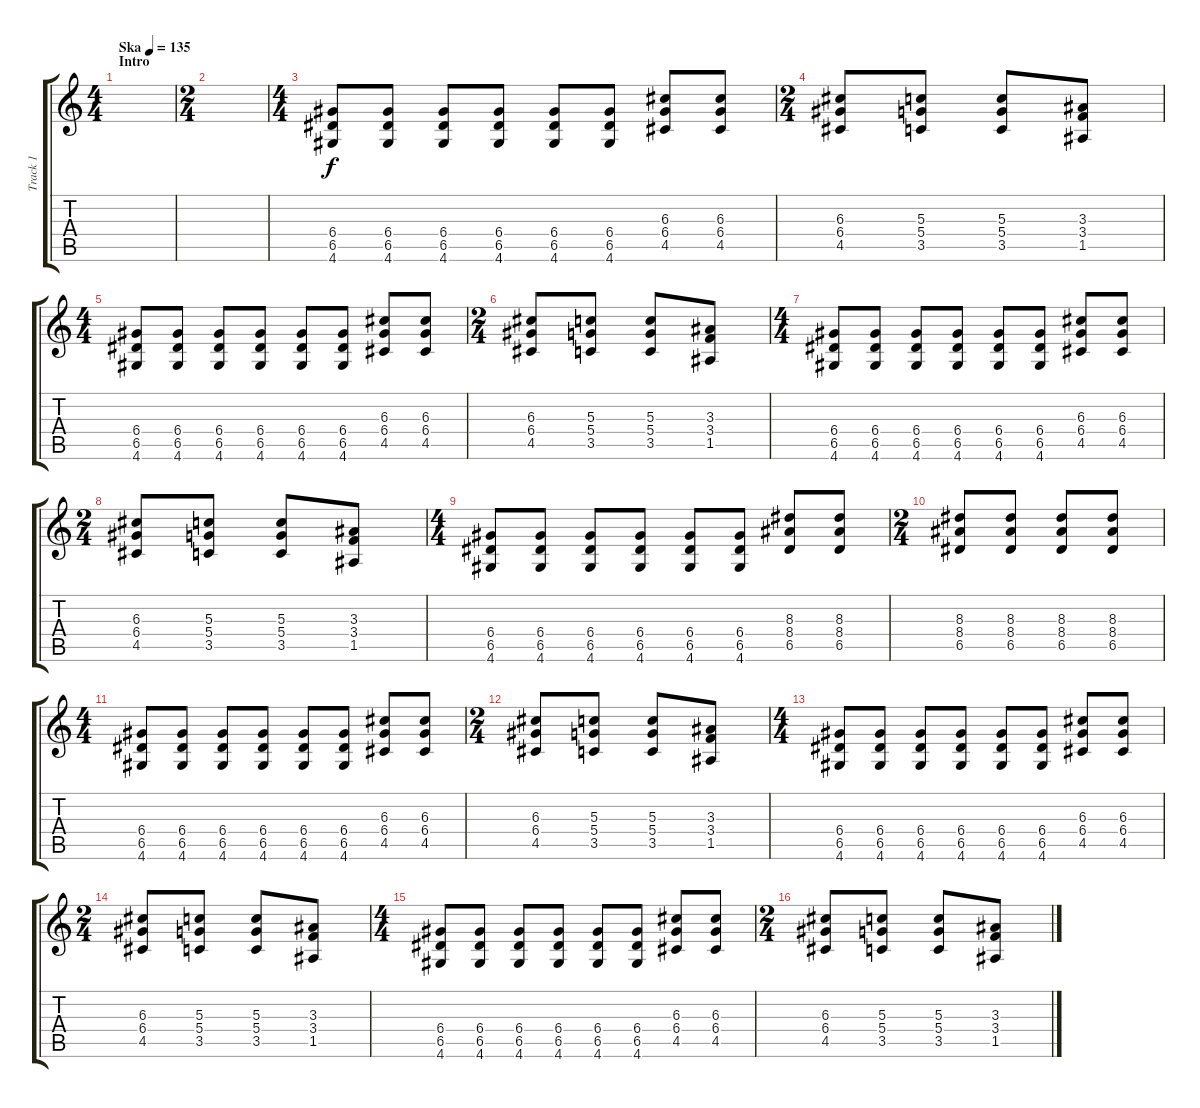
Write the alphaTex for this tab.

\track ("Track 1" "Track 1") {instrument distortionguitar}
\staff {score tabs}
\tuning (E4 B3 G3 D3 A2 E2) {hide}
\ts (4 4)
\section ("" "Intro")
\tempo (135 "Ska")
\clef g2
\ks c
|
\ts (2 4)
|
\ts (4 4)
(6.4 6.5 4.6).8 (6.4 6.5 4.6).8 (6.4 6.5 4.6).8 (6.4 6.5 4.6).8 (6.4 6.5 4.6).8 (6.4 6.5 4.6).8 (6.3 6.4 4.5).8 (6.3 6.4 4.5).8 |
\ts (2 4)
(6.3 6.4 4.5).8 (5.3 5.4 3.5).8 (5.3 5.4 3.5).8 (3.3 3.4 1.5).8 |
\ts (4 4)
(6.4 6.5 4.6).8 (6.4 6.5 4.6).8 (6.4 6.5 4.6).8 (6.4 6.5 4.6).8 (6.4 6.5 4.6).8 (6.4 6.5 4.6).8 (6.3 6.4 4.5).8 (6.3 6.4 4.5).8 |
\ts (2 4)
(6.3 6.4 4.5).8 (5.3 5.4 3.5).8 (5.3 5.4 3.5).8 (3.3 3.4 1.5).8 |
\ts (4 4)
(6.4 6.5 4.6).8 (6.4 6.5 4.6).8 (6.4 6.5 4.6).8 (6.4 6.5 4.6).8 (6.4 6.5 4.6).8 (6.4 6.5 4.6).8 (6.3 6.4 4.5).8 (6.3 6.4 4.5).8 |
\ts (2 4)
(6.3 6.4 4.5).8 (5.3 5.4 3.5).8 (5.3 5.4 3.5).8 (3.3 3.4 1.5).8 |
\ts (4 4)
(6.4 6.5 4.6).8 (6.4 6.5 4.6).8 (6.4 6.5 4.6).8 (6.4 6.5 4.6).8 (6.4 6.5 4.6).8 (6.4 6.5 4.6).8 (8.3 8.4 6.5).8 (8.3 8.4 6.5).8 |
\ts (2 4)
(8.3 8.4 6.5).8 (8.3 8.4 6.5).8 (8.3 8.4 6.5).8 (8.3 8.4 6.5).8 |
\ts (4 4)
(6.4 6.5 4.6).8 (6.4 6.5 4.6).8 (6.4 6.5 4.6).8 (6.4 6.5 4.6).8 (6.4 6.5 4.6).8 (6.4 6.5 4.6).8 (6.3 6.4 4.5).8 (6.3 6.4 4.5).8 |
\ts (2 4)
(6.3 6.4 4.5).8 (5.3 5.4 3.5).8 (5.3 5.4 3.5).8 (3.3 3.4 1.5).8 |
\ts (4 4)
(6.4 6.5 4.6).8 (6.4 6.5 4.6).8 (6.4 6.5 4.6).8 (6.4 6.5 4.6).8 (6.4 6.5 4.6).8 (6.4 6.5 4.6).8 (6.3 6.4 4.5).8 (6.3 6.4 4.5).8 |
\ts (2 4)
(6.3 6.4 4.5).8 (5.3 5.4 3.5).8 (5.3 5.4 3.5).8 (3.3 3.4 1.5).8 |
\ts (4 4)
(6.4 6.5 4.6).8 (6.4 6.5 4.6).8 (6.4 6.5 4.6).8 (6.4 6.5 4.6).8 (6.4 6.5 4.6).8 (6.4 6.5 4.6).8 (6.3 6.4 4.5).8 (6.3 6.4 4.5).8 |
\ts (2 4)
(6.3 6.4 4.5).8 (5.3 5.4 3.5).8 (5.3 5.4 3.5).8 (3.3 3.4 1.5).8
